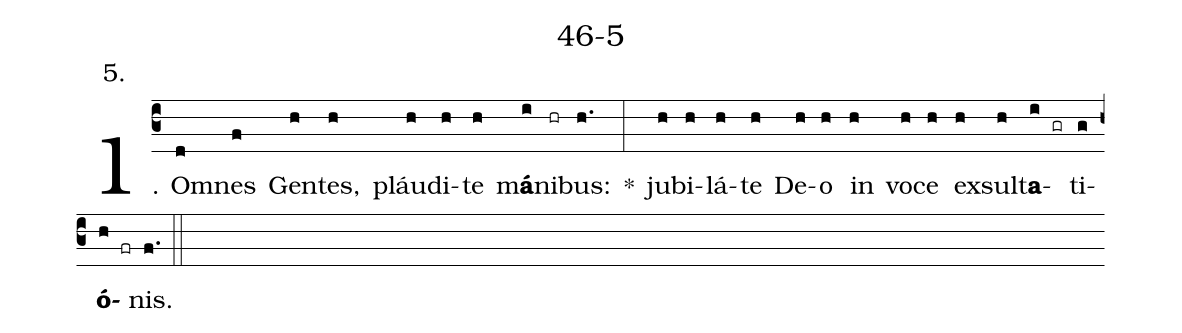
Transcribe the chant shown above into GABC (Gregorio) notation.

name: 46-5;
annotation: 5.;
%%
(c3)1. Om(d)nes(f) Gen(h)tes,(h) pláu(h)di(h)te(h) m<b>á</b>(i)ni(hr)bus:(h.) *(:) ju(h)bi(h)lá(h)te(h) De(h)o(h) in(h) vo(h)ce(h) ex(h)sul(h)t<b>a</b>(i gr)ti(g)<b>ó</b>(h fr)nis.(f.) (::)
